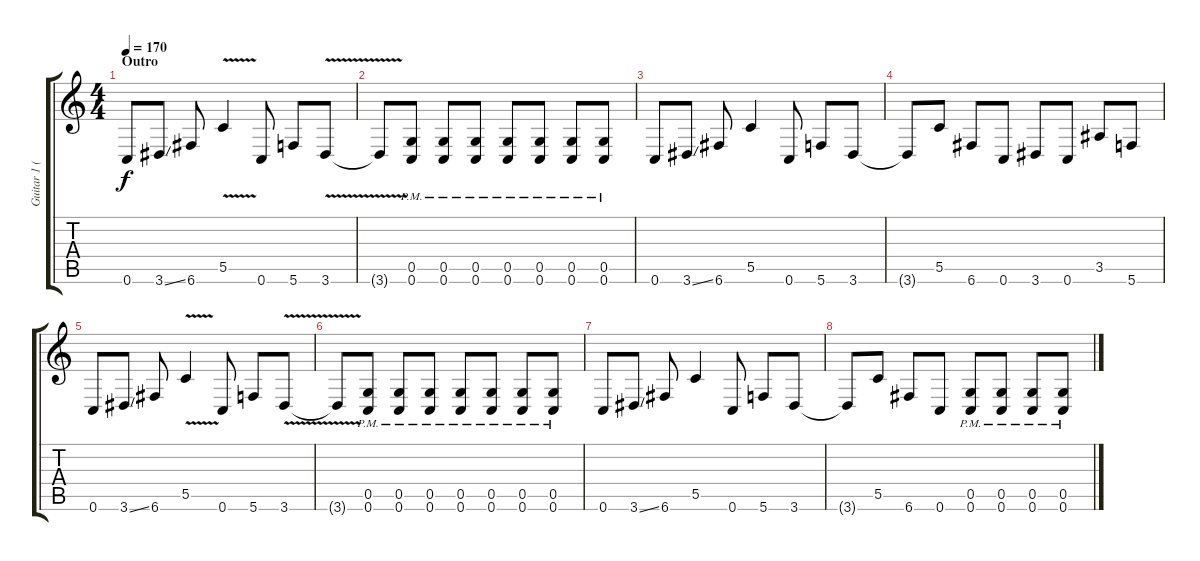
\track ("Guitar 1 (Dan Jacobs)" "Guitar 1 (") {instrument distortionguitar}
\staff {score tabs}
\tuning (D4 A3 F3 C3 G2 C2) {hide}
\ts (4 4)
\section ("" "Outro")
\tempo 170
\clef g2
\ks c
0.6.8{dy f volume 11 balance 10} 3.6{ss}.8 6.6.8 5.5{v}.4 0.6.8 5.6.8 3.6{v}.8 |
3.6{t}.8 (0.5{pm} 0.6{pm}).8 (0.5{pm} 0.6{pm}).8 (0.5{pm} 0.6{pm}).8 (0.5{pm} 0.6{pm}).8 (0.5{pm} 0.6{pm}).8 (0.5{pm} 0.6{pm}).8 (0.5{pm} 0.6{pm}).8 |
0.6.8 3.6{ss}.8 6.6.8 5.5.4 0.6.8 5.6.8 3.6.8 |
3.6{t}.8 5.5.8 6.6.8 0.6.8 3.6.8 0.6.8 3.5.8 5.6.8 |
0.6.8 3.6{ss}.8 6.6.8 5.5{v}.4 0.6.8 5.6.8 3.6{v}.8 |
3.6{t}.8 (0.5{pm} 0.6{pm}).8 (0.5{pm} 0.6{pm}).8 (0.5{pm} 0.6{pm}).8 (0.5{pm} 0.6{pm}).8 (0.5{pm} 0.6{pm}).8 (0.5{pm} 0.6{pm}).8 (0.5{pm} 0.6{pm}).8 |
0.6.8 3.6{ss}.8 6.6.8 5.5.4 0.6.8 5.6.8 3.6.8 |
3.6{t}.8 5.5.8 6.6.8 0.6.8 (0.5{pm} 0.6{pm}).8 (0.5{pm} 0.6{pm}).8 (0.5{pm} 0.6{pm}).8 (0.5{pm} 0.6{pm}).8
